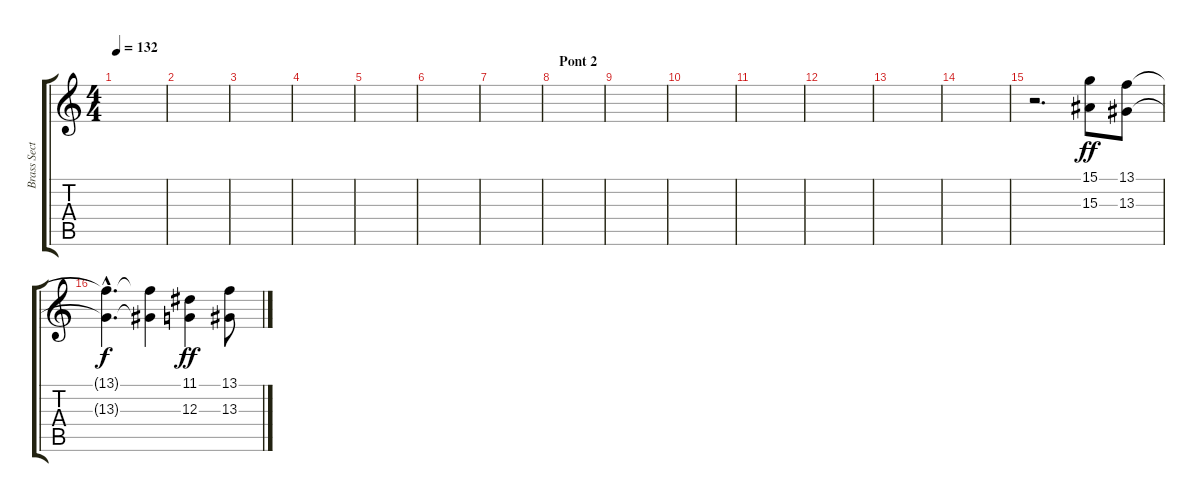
\track ("Brass Section" "Brass Sect") {instrument brasssection}
\staff {score tabs}
\tuning (E4 B3 G3 D3 A2 E2) {hide}
\ts (4 4)
\tempo 132
\clef g2
\ks c
|
|
|
|
|
|
|
\section ("" " Pont 2")
|
|
|
|
|
|
|
r.2{d} (15.1 15.3).8{dy ff} (13.1 13.3).8 |
(13.1{hac t} 13.3{hac t}).4{d dy f} (13.1{t} 13.3{t}).4 (11.1 12.3).4{dy ff} (13.1 13.3).8
